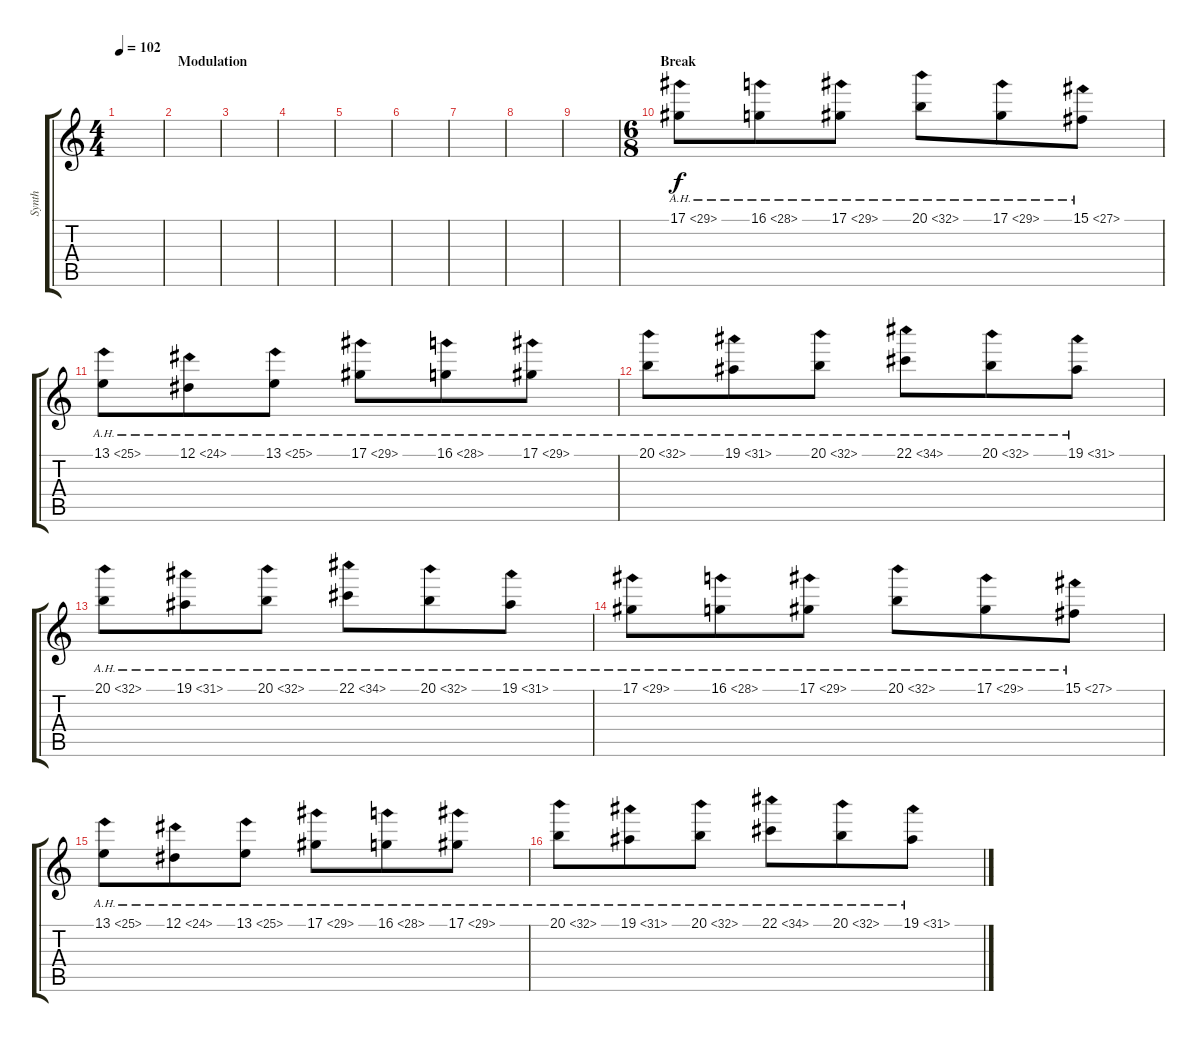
\track ("Synth" "Synth") {instrument rockorgan}
\staff {score tabs}
\tuning (Eb4 Bb3 Gb3 Db3 Ab2 Eb2) {hide}
\ts (4 4)
\tempo 102
\clef g2
\ks c
|
\section ("" "Modulation")
|
|
|
|
|
|
|
|
\ts (6 8)
\section ("" "Break")
17.1{ah 12}.8{volume 10 instrument tinklebell} 16.1{ah 12}.8 17.1{ah 12}.8 20.1{ah 12}.8 17.1{ah 12}.8 15.1{ah 12}.8 |
13.1{ah 12}.8 12.1{ah 12}.8 13.1{ah 12}.8 17.1{ah 12}.8 16.1{ah 12}.8 17.1{ah 12}.8 |
20.1{ah 12}.8 19.1{ah 12}.8 20.1{ah 12}.8 22.1{ah 12}.8 20.1{ah 12}.8 19.1{ah 12}.8 |
20.1{ah 12}.8 19.1{ah 12}.8 20.1{ah 12}.8 22.1{ah 12}.8 20.1{ah 12}.8 19.1{ah 12}.8 |
17.1{ah 12}.8 16.1{ah 12}.8 17.1{ah 12}.8 20.1{ah 12}.8 17.1{ah 12}.8 15.1{ah 12}.8 |
13.1{ah 12}.8 12.1{ah 12}.8 13.1{ah 12}.8 17.1{ah 12}.8 16.1{ah 12}.8 17.1{ah 12}.8 |
20.1{ah 12}.8 19.1{ah 12}.8 20.1{ah 12}.8 22.1{ah 12}.8 20.1{ah 12}.8 19.1{ah 12}.8
